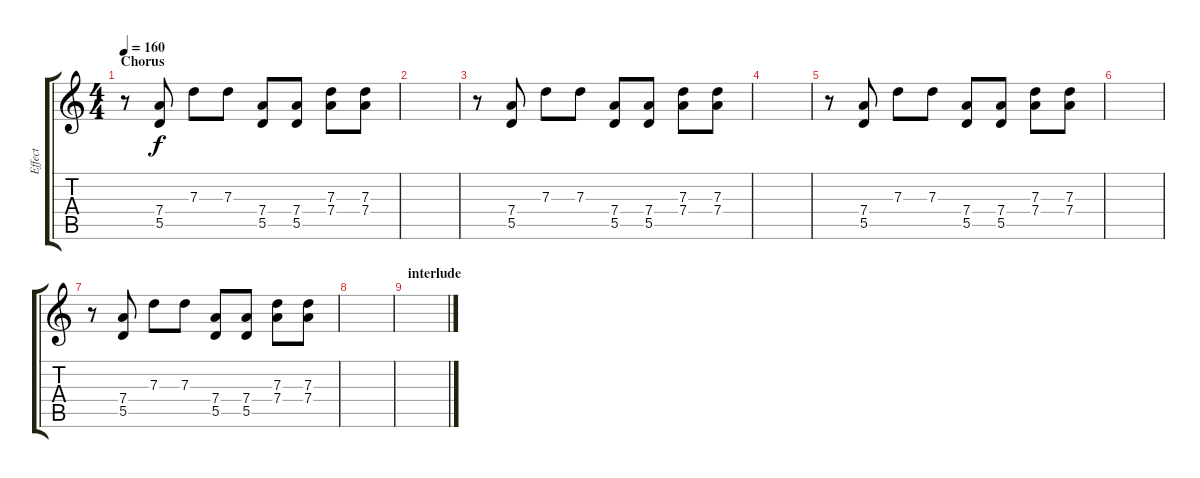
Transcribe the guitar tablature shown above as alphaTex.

\track ("Effect" "Effect") {instrument synthbass1}
\staff {score tabs}
\tuning (E4 B3 G3 D3 A2 E2) {hide}
\ts (4 4)
\section ("" "Chorus")
\tempo 160
\clef g2
\ks c
r.8{dy f} (7.4 5.5).8 7.3.8 7.3.8 (7.4 5.5).8 (7.4 5.5).8 (7.3 7.4).8 (7.3 7.4).8 |
|
r.8 (7.4 5.5).8 7.3.8 7.3.8 (7.4 5.5).8 (7.4 5.5).8 (7.3 7.4).8 (7.3 7.4).8 |
|
r.8 (7.4 5.5).8 7.3.8 7.3.8 (7.4 5.5).8 (7.4 5.5).8 (7.3 7.4).8 (7.3 7.4).8 |
|
r.8 (7.4 5.5).8 7.3.8 7.3.8 (7.4 5.5).8 (7.4 5.5).8 (7.3 7.4).8 (7.3 7.4).8 |
|
\section ("" "interlude")
